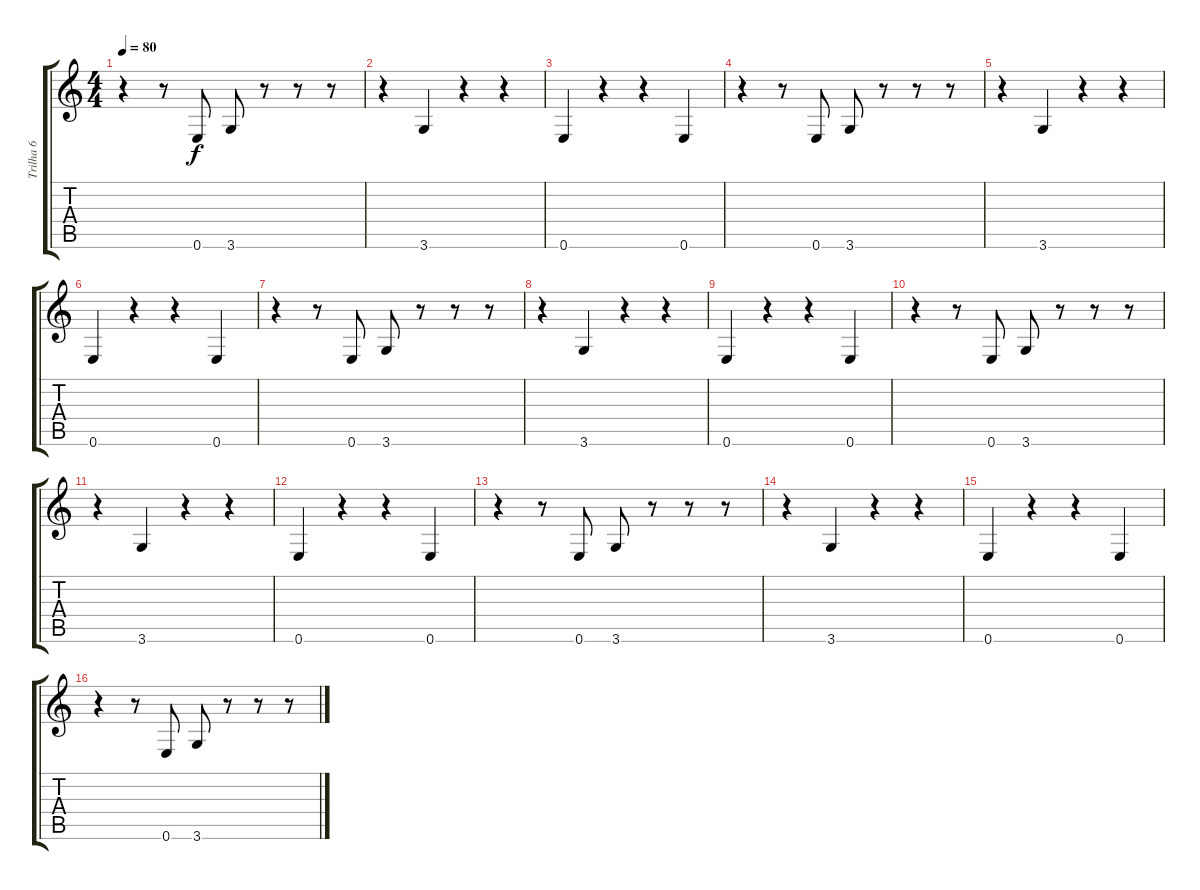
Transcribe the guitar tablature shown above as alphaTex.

\track ("Trilha 6" "Trilha 6") {instrument acousticbass}
\staff {score tabs}
\tuning (E4 B3 G3 D3 A2 E2) {hide}
\ts (4 4)
\tempo 80
\clef g2
\ks c
r.4{dy f} r.8 0.6.8 3.6.8 r.8 r.8 r.8 |
r.4 3.6.4 r.4 r.4 |
0.6.4 r.4 r.4 0.6.4 |
r.4 r.8 0.6.8 3.6.8 r.8 r.8 r.8 |
r.4 3.6.4 r.4 r.4 |
0.6.4 r.4 r.4 0.6.4 |
r.4 r.8 0.6.8 3.6.8 r.8 r.8 r.8 |
r.4 3.6.4 r.4 r.4 |
0.6.4 r.4 r.4 0.6.4 |
r.4 r.8 0.6.8 3.6.8 r.8 r.8 r.8 |
r.4 3.6.4 r.4 r.4 |
0.6.4 r.4 r.4 0.6.4 |
r.4 r.8 0.6.8 3.6.8 r.8 r.8 r.8 |
r.4 3.6.4 r.4 r.4 |
0.6.4 r.4 r.4 0.6.4 |
r.4 r.8 0.6.8 3.6.8 r.8 r.8 r.8
